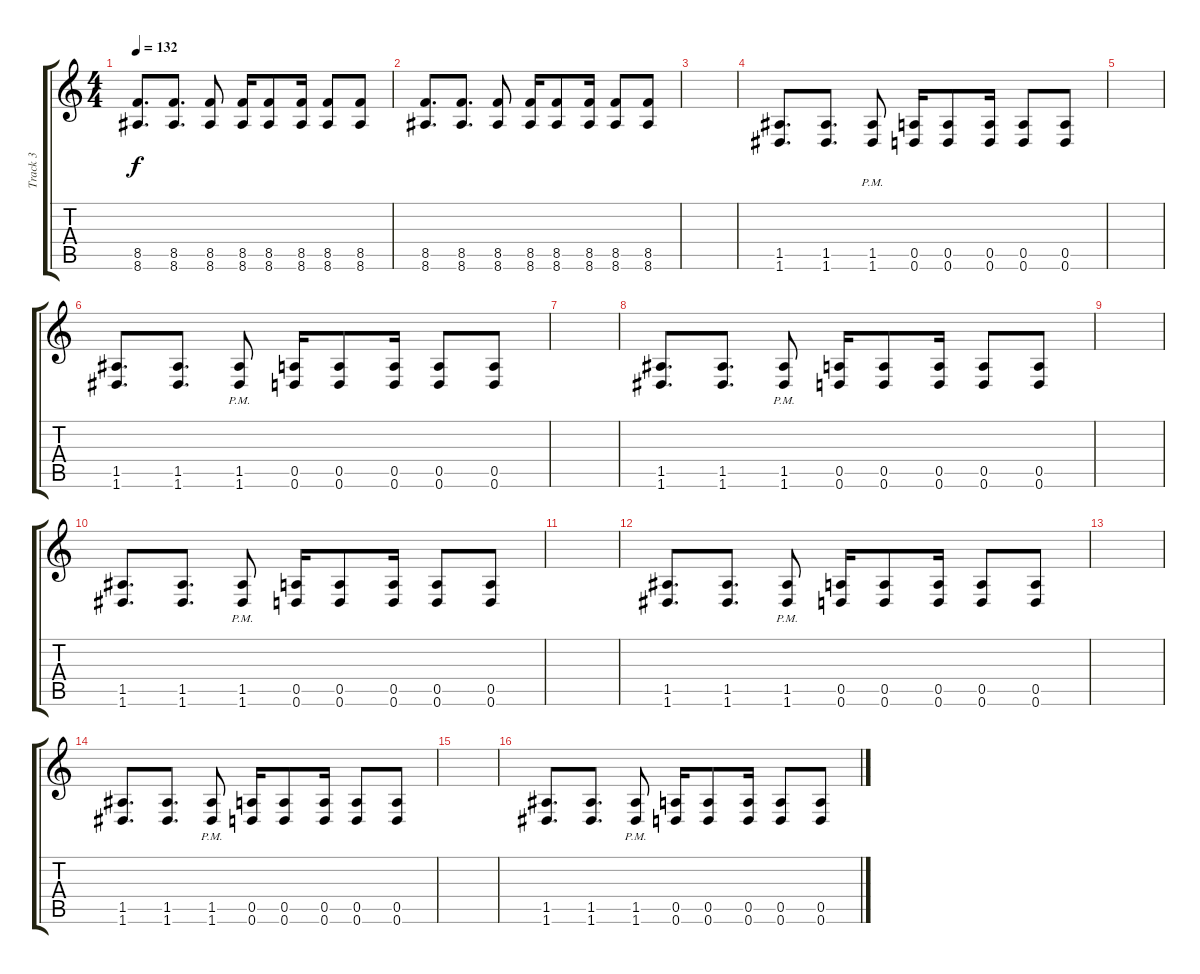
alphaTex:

\track ("Track 3" "Track 3") {instrument distortionguitar}
\staff {score tabs}
\tuning (E4 B3 G3 D3 A2 D2) {hide}
\ts (4 4)
\tempo 132
\clef g2
\ks c
(8.5 8.6).8{d dy f} (8.5 8.6).8{d} (8.5 8.6).8 (8.5 8.6).16 (8.5 8.6).8 (8.5 8.6).16 (8.5 8.6).8 (8.5 8.6).8 |
(8.5 8.6).8{d} (8.5 8.6).8{d} (8.5 8.6).8 (8.5 8.6).16 (8.5 8.6).8 (8.5 8.6).16 (8.5 8.6).8 (8.5 8.6).8 |
|
(1.5 1.6).8{d} (1.5 1.6).8{d} (1.5{pm} 1.6{pm}).8 (0.5 0.6).16 (0.5 0.6).8 (0.5 0.6).16 (0.5 0.6).8 (0.5 0.6).8 |
|
(1.5 1.6).8{d} (1.5 1.6).8{d} (1.5{pm} 1.6{pm}).8 (0.5 0.6).16 (0.5 0.6).8 (0.5 0.6).16 (0.5 0.6).8 (0.5 0.6).8 |
|
(1.5 1.6).8{d} (1.5 1.6).8{d} (1.5{pm} 1.6{pm}).8 (0.5 0.6).16 (0.5 0.6).8 (0.5 0.6).16 (0.5 0.6).8 (0.5 0.6).8 |
|
(1.5 1.6).8{d} (1.5 1.6).8{d} (1.5{pm} 1.6{pm}).8 (0.5 0.6).16 (0.5 0.6).8 (0.5 0.6).16 (0.5 0.6).8 (0.5 0.6).8 |
|
(1.5 1.6).8{d} (1.5 1.6).8{d} (1.5{pm} 1.6{pm}).8 (0.5 0.6).16 (0.5 0.6).8 (0.5 0.6).16 (0.5 0.6).8 (0.5 0.6).8 |
|
(1.5 1.6).8{d} (1.5 1.6).8{d} (1.5{pm} 1.6{pm}).8 (0.5 0.6).16 (0.5 0.6).8 (0.5 0.6).16 (0.5 0.6).8 (0.5 0.6).8 |
|
(1.5 1.6).8{d} (1.5 1.6).8{d} (1.5{pm} 1.6{pm}).8 (0.5 0.6).16 (0.5 0.6).8 (0.5 0.6).16 (0.5 0.6).8 (0.5 0.6).8
